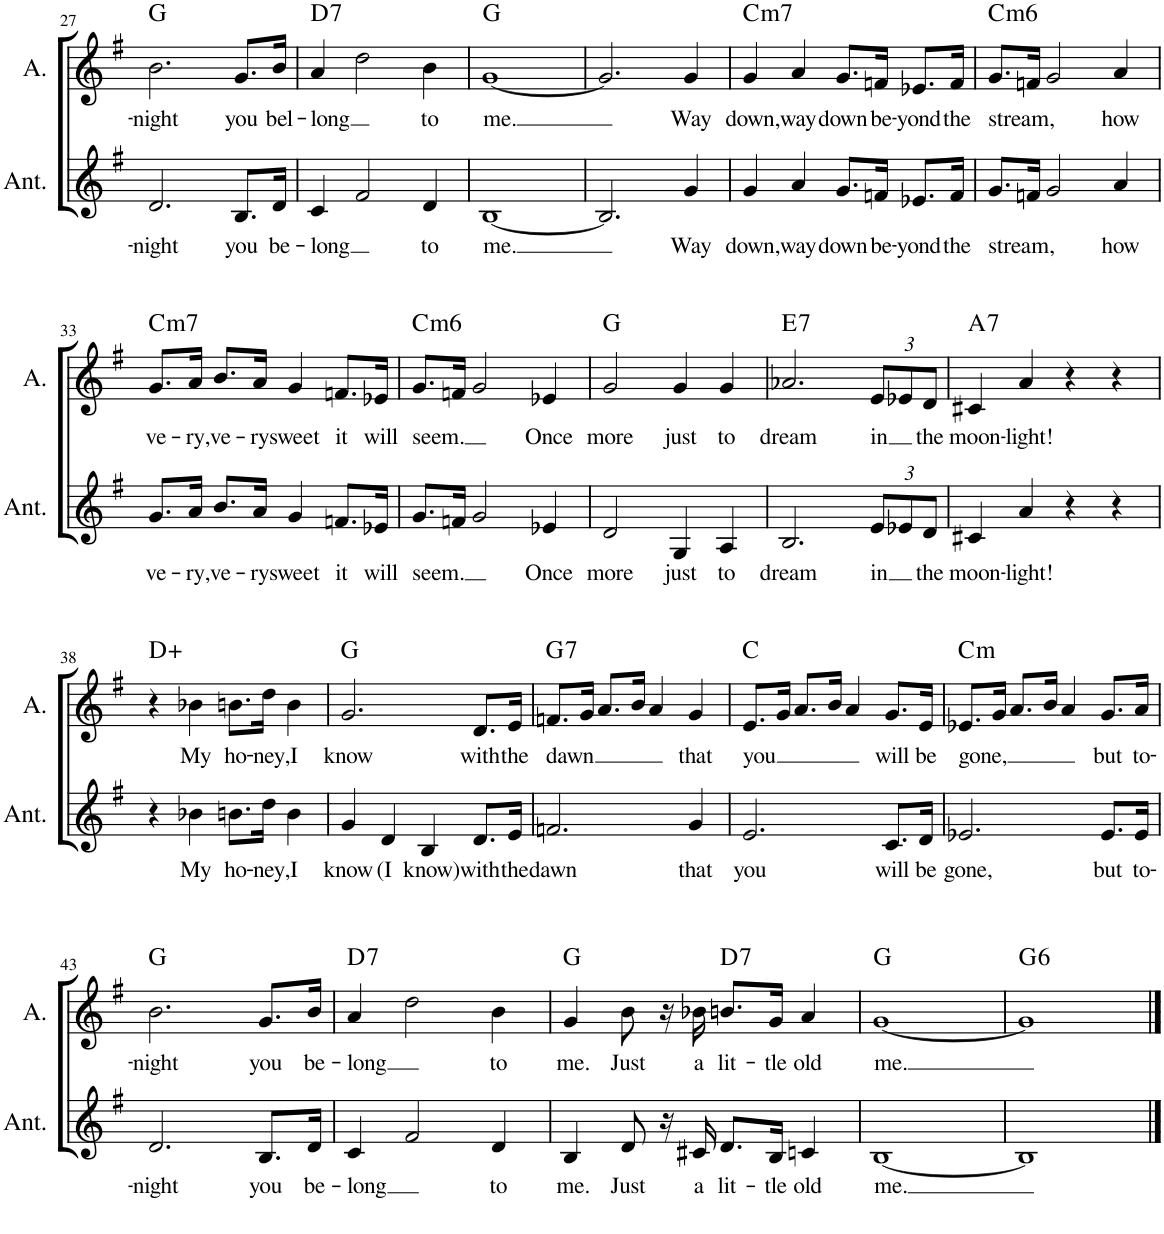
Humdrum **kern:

**kern	**text	**kern	**text	**harte
*part2	*part2	*part1	*part1	*part1
*staff2	*staff2	*staff1	*staff1	*
*I"Antonio	*	*I"Anna	*	*
*I'Ant.	*	*I'A.	*	*
!!LO:PB:g=z
*clefG2	*	*clefG2	*	*
*k[f#]	*	*k[f#]	*	*
*M4/4	*	*M4/4	*	*
=27	=27	=27	=27	=27
!	!LO:LY:b	!	!LO:LY:b	!
2.d/	-night	2.b\	-night	G:maj
!	!LO:LY:b	!	!LO:LY:b	!
8.B/L	you	8.g/L	you	.
!	!LO:LY:b	!	!LO:LY:b	!
16d/Jk	be-	16b/Jk	bel-	.
=28	=28	=28	=28	=28
!	!LO:LY:b	!	!LO:LY:b	!LO:H:kt=7
4c/	-long	4a/	-long	D:7
2f#/	.	2dd\	.	.
!	!LO:LY:b	!	!LO:LY:b	!
4d/	to	4b\	to	.
=29	=29	=29	=29	=29
!	!LO:LY:b	!	!LO:LY:b	!
[1B	me.	[1g	me.	G:maj
=30	=30	=30	=30	=30
2.B/]	.	2.g/]	.	.
!	!LO:LY:b	!	!LO:LY:b	!
4g/	Way	4g/	Way	.
=31	=31	=31	=31	=31
!	!LO:LY:b	!	!LO:LY:b	!LO:H:kt=m7
4g/	down,	4g/	down,	C:min7
!	!LO:LY:b	!	!LO:LY:b	!
4a/	way	4a/	way	.
!	!LO:LY:b	!	!LO:LY:b	!
8.g/L	down	8.g/L	down	.
!	!LO:LY:b	!	!LO:LY:b	!
16fn/Jk	be-	16fn/Jk	be-	.
!	!LO:LY:b	!	!LO:LY:b	!
8.e-X/L	-yond	8.e-X/L	-yond	.
!	!LO:LY:b	!	!LO:LY:b	!
16f/Jk	the	16f/Jk	the	.
=32	=32	=32	=32	=32
!	!LO:LY:b	!	!LO:LY:b	!LO:H:kt=m6
8.g/L	stream,	8.g/L	stream,	C:min6
16fn/Jk	.	16fn/Jk	.	.
2g/	.	2g/	.	.
!	!LO:LY:b	!	!LO:LY:b	!
4a/	how	4a/	how	.
!!LO:LB:g=z
=33	=33	=33	=33	=33
!	!LO:LY:b	!	!LO:LY:b	!LO:H:kt=m7
8.g/L	ve-	8.g/L	ve-	C:min7
!	!LO:LY:b	!	!LO:LY:b	!
16a/Jk	-ry,	16a/Jk	-ry,	.
!	!LO:LY:b	!	!LO:LY:b	!
8.b/L	ve-	8.b/L	ve-	.
!	!LO:LY:b	!	!LO:LY:b	!
16a/Jk	-ry	16a/Jk	-ry	.
!	!LO:LY:b	!	!LO:LY:b	!
4g/	sweet	4g/	sweet	.
!	!LO:LY:b	!	!LO:LY:b	!
8.fn/L	it	8.fn/L	it	.
!	!LO:LY:b	!	!LO:LY:b	!
16e-X/Jk	will	16e-X/Jk	will	.
=34	=34	=34	=34	=34
!	!LO:LY:b	!	!LO:LY:b	!LO:H:kt=m6
8.g/L	seem.	8.g/L	seem.	C:min6
16fn/Jk	.	16fn/Jk	.	.
2g/	.	2g/	.	.
!	!LO:LY:b	!	!LO:LY:b	!
4e-X/	Once	4e-X/	Once	.
=35	=35	=35	=35	=35
!	!LO:LY:b	!	!LO:LY:b	!
2d/	more	2g/	more	G:maj
!	!LO:LY:b	!	!LO:LY:b	!
4G/	just	4g/	just	.
!	!LO:LY:b	!	!LO:LY:b	!
4A/	to	4g/	to	.
=36	=36	=36	=36	=36
!	!LO:LY:b	!	!LO:LY:b	!LO:H:kt=7
2.B/	dream	2.a-X/	dream	E:7
*Xbrackettup	*	*	*	*
!	!LO:LY:b	!	!	!
*	*	*Xbrackettup	*	*
!	!	!	!LO:LY:b	!
12e/L	in	12e/L	in	.
12e-X/	.	12e-X/	.	.
!	!LO:LY:b	!	!LO:LY:b	!
12d/J	the	12d/J	the	.
=37	=37	=37	=37	=37
!	!LO:LY:b	!	!LO:LY:b	!LO:H:kt=7
4c#X/	moon-	4c#X/	moon-	A:7
!	!LO:LY:b	!	!LO:LY:b	!
4a/	-light!	4a/	-light!	.
4r	.	4r	.	.
4r	.	4r	.	.
!!LO:LB:g=z
=38	=38	=38	=38	=38
4r	.	4r	.	D:aug
!	!LO:LY:b	!	!LO:LY:b	!
4b-X\	My	4b-X\	My	.
!	!LO:LY:b	!	!LO:LY:b	!
8.bn\L	ho-	8.bn\L	ho-	.
!	!LO:LY:b	!	!LO:LY:b	!
16dd\Jk	-ney,	16dd\Jk	-ney,	.
!	!LO:LY:b	!	!LO:LY:b	!
4b\	I	4b\	I	.
=39	=39	=39	=39	=39
!	!LO:LY:b	!	!LO:LY:b	!
4g/	know	2.g/	know	G:maj
!	!LO:LY:b	!	!	!
4d/	(I	.	.	.
!	!LO:LY:b	!	!	!
4B/	know)	.	.	.
!	!LO:LY:b	!	!LO:LY:b	!
8.d/L	with	8.d/L	with	.
!	!LO:LY:b	!	!LO:LY:b	!
16e/Jk	the	16e/Jk	the	.
=40	=40	=40	=40	=40
!	!LO:LY:b	!	!LO:LY:b	!LO:H:kt=7
2.fn/	dawn	8.fn/L	dawn	G:7
.	.	16g/Jk	.	.
.	.	8.a/L	.	.
.	.	16b/Jk	.	.
.	.	4a/	.	.
!	!LO:LY:b	!	!LO:LY:b	!
4g/	that	4g/	that	.
=41	=41	=41	=41	=41
!	!LO:LY:b	!	!LO:LY:b	!
2.e/	you	8.e/L	you	C:maj
.	.	16g/Jk	.	.
.	.	8.a/L	.	.
.	.	16b/Jk	.	.
.	.	4a/	.	.
!	!LO:LY:b	!	!LO:LY:b	!
8.c/L	will	8.g/L	will	.
!	!LO:LY:b	!	!LO:LY:b	!
16d/Jk	be	16e/Jk	be	.
=42	=42	=42	=42	=42
!	!LO:LY:b	!	!LO:LY:b	!LO:H:kt=m
2.e-X/	gone,	8.e-X/L	gone,	C:min
.	.	16g/Jk	.	.
.	.	8.a/L	.	.
.	.	16b/Jk	.	.
.	.	4a/	.	.
!	!LO:LY:b	!	!LO:LY:b	!
8.e-/L	but	8.g/L	but	.
!	!LO:LY:b	!	!LO:LY:b	!
16e-/Jk	to-	16a/Jk	to-	.
!!LO:LB:g=z
=43	=43	=43	=43	=43
!	!LO:LY:b	!	!LO:LY:b	!
2.d/	-night	2.b\	-night	G:maj
!	!LO:LY:b	!	!LO:LY:b	!
8.B/L	you	8.g/L	you	.
!	!LO:LY:b	!	!LO:LY:b	!
16d/Jk	be-	16b/Jk	be-	.
=44	=44	=44	=44	=44
!	!LO:LY:b	!	!LO:LY:b	!LO:H:kt=7
4c/	-long	4a/	-long	D:7
2f#/	.	2dd\	.	.
!	!LO:LY:b	!	!LO:LY:b	!
4d/	to	4b\	to	.
=45	=45	=45	=45	=45
!	!LO:LY:b	!	!LO:LY:b	!
4B/	me.	4g/	me.	G:maj
!	!LO:LY:b	!	!LO:LY:b	!
8d/	Just	8b\	Just	.
16r	.	16r	.	.
!	!LO:LY:b	!	!LO:LY:b	!
16c#X/	a	16b-X\	a	.
!	!LO:LY:b	!	!LO:LY:b	!LO:H:kt=7
8.d/L	lit-	8.bn/L	lit-	D:7
!	!LO:LY:b	!	!LO:LY:b	!
16B/Jk	-tle	16g/Jk	-tle	.
!	!LO:LY:b	!	!LO:LY:b	!
4cn/	old	4a/	old	.
=46	=46	=46	=46	=46
!	!LO:LY:b	!	!LO:LY:b	!
[1B	me.	[1g	me.	G:maj
=47	=47	=47	=47	=47
!	!	!	!	!LO:H:kt=6
1B]	.	1g]	.	G:maj6
==	==	==	==	==
*-	*-	*-	*-	*-
